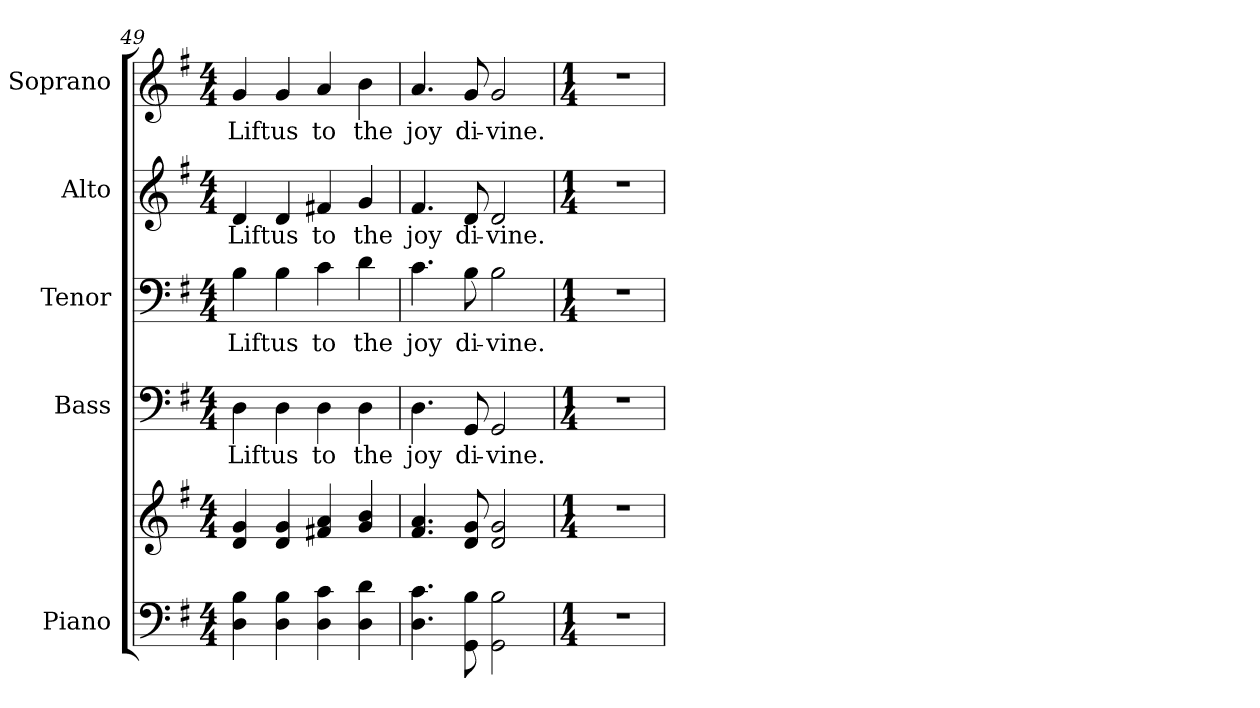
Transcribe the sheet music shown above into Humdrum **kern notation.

**kern	**kern	**kern	**text	**kern	**text	**kern	**text	**kern	**text
*part5	*part5	*part4	*part4	*part3	*part3	*part2	*part2	*part1	*part1
*staff6	*staff5	*staff4	*staff4	*staff3	*staff3	*staff2	*staff2	*staff1	*staff1
*I"Piano	*	*I"Bass	*	*I"Tenor	*	*I"Alto	*	*I"Soprano	*
*I'Pno.	*	*I'B.	*	*I'T.	*	*I'A.	*	*I'S.	*
!!LO:PB:g=z
*clefF4	*clefG2	*clefF4	*	*clefF4	*	*clefG2	*	*clefG2	*
*k[f#]	*k[f#]	*k[f#]	*	*k[f#]	*	*k[f#]	*	*k[f#]	*
*G:	*G:	*G:	*	*G:	*	*G:	*	*G:	*
*M4/4	*M4/4	*M4/4	*	*M4/4	*	*M4/4	*	*M4/4	*
=49	=49	=49	=49	=49	=49	=49	=49	=49	=49
!	!	!	!LO:LY:b:color=#000000	!	!	!	!	!	!
!	!	!	!	!	!LO:LY:b:color=#000000	!	!	!	!
!	!	!	!	!	!	!	!LO:LY:b:color=#000000	!	!
!	!	!	!	!	!	!	!	!	!LO:LY:b:color=#000000
4Di\ 4Bi	4di/ 4gi	4Di\	Lift	4Bi\	Lift	4di/	Lift	4gi/	Lift
!	!	!	!LO:LY:b:color=#000000	!	!	!	!	!	!
!	!	!	!	!	!LO:LY:b:color=#000000	!	!	!	!
!	!	!	!	!	!	!	!LO:LY:b:color=#000000	!	!
!	!	!	!	!	!	!	!	!	!LO:LY:b:color=#000000
4Di\ 4Bi	4di/ 4gi	4Di\	us	4Bi\	us	4di/	us	4gi/	us
!	!	!	!LO:LY:b:color=#000000	!	!	!	!	!	!
!	!	!	!	!	!LO:LY:b:color=#000000	!	!	!	!
!	!	!	!	!	!	!	!LO:LY:b:color=#000000	!	!
!	!	!	!	!	!	!	!	!	!LO:LY:b:color=#000000
4Di\ 4ci	4f#Xi/ 4ai	4Di\	to	4ci\	to	4f#Xi/	to	4ai/	to
!	!	!	!LO:LY:b:color=#000000	!	!	!	!	!	!
!	!	!	!	!	!LO:LY:b:color=#000000	!	!	!	!
!	!	!	!	!	!	!	!LO:LY:b:color=#000000	!	!
!	!	!	!	!	!	!	!	!	!LO:LY:b:color=#000000
4Di\ 4di	4gi/ 4bi	4Di\	the	4di\	the	4gi/	the	4bi\	the
=50	=50	=50	=50	=50	=50	=50	=50	=50	=50
!	!	!	!LO:LY:b:color=#000000	!	!	!	!	!	!
!	!	!	!	!	!LO:LY:b:color=#000000	!	!	!	!
!	!	!	!	!	!	!	!LO:LY:b:color=#000000	!	!
!	!	!	!	!	!	!	!	!	!LO:LY:b:color=#000000
4.Di\ 4.ci	4.f#i/ 4.ai	4.Di\	joy	4.ci\	joy	4.f#i/	joy	4.ai/	joy
!	!	!	!LO:LY:b:color=#000000	!	!	!	!	!	!
!	!	!	!	!	!LO:LY:b:color=#000000	!	!	!	!
!	!	!	!	!	!	!	!LO:LY:b:color=#000000	!	!
!	!	!	!	!	!	!	!	!	!LO:LY:b:color=#000000
8GGi\ 8Bi	8di/ 8gi	8GGi/	di-	8Bi\	di-	8di/	di-	8gi/	di-
!	!	!	!LO:LY:b:color=#000000	!	!	!	!	!	!
!	!	!	!	!	!LO:LY:b:color=#000000	!	!	!	!
!	!	!	!	!	!	!	!LO:LY:b:color=#000000	!	!
!	!	!	!	!	!	!	!	!	!LO:LY:b:color=#000000
2GGi\ 2Bi	2di/ 2gi	2GGi/	-vine.	2Bi\	-vine.	2di/	-vine.	2gi/	-vine.
!!LO:PB:g=z
=51	=51	=51	=51	=51	=51	=51	=51	=51	=51
*M1/4	*M1/4	*M1/4	*	*M1/4	*	*M1/4	*	*M1/4	*
!LO:N:vis=1	!LO:N:vis=1	!LO:N:vis=1	!	!LO:N:vis=1	!	!LO:N:vis=1	!	!LO:N:vis=1	!
4r	4r	4r	.	4r	.	4r	.	4r	.
=	=	=	=	=	=	=	=	=	=
*-	*-	*-	*-	*-	*-	*-	*-	*-	*-
